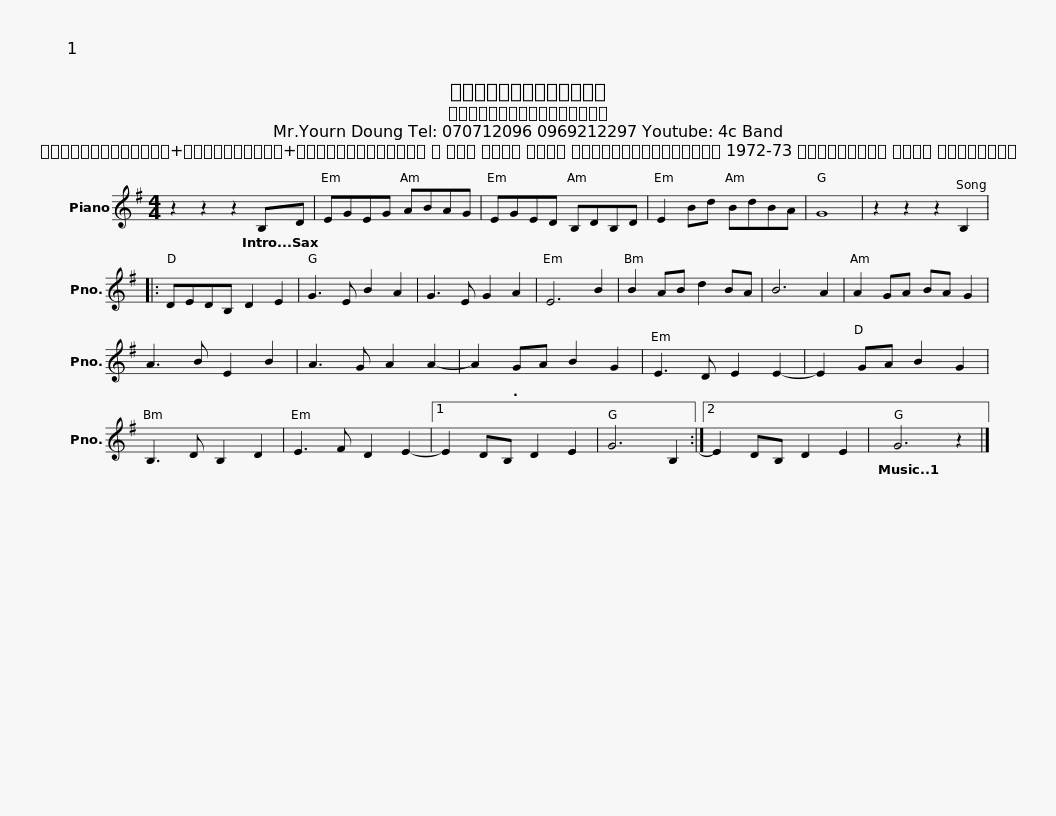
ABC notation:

X:1
L:1/8
M:4/4
I:linebreak $
K:G
V:1 treble
V:1
 z2 z2 z2 B,D | EGEG ABAG | EGED B,DB,D | E2 Bd BdBA | G8 | %5
 z2 z2 z2 B,2 |: DEDB, D2 E2 | G3 E B2 A2 | G3 E G2 A2 | E6 B2 | %10
 B2 AB d2 BA | B6 A2 | A2 GA BA G2 |$ A3 B E2 B2 | A3 G A2 A2- | %15
 A2 GA B2 G2 | E3 D E2 E2- | E2 GA B2 G2 | B,3 D B,2 D2 | E3 F D2 E2- |1 %20
 E2 DB, D2 E2 | G6 B,2 :|2 E2 DB, D2 E2 | G6 z2 |] %24
